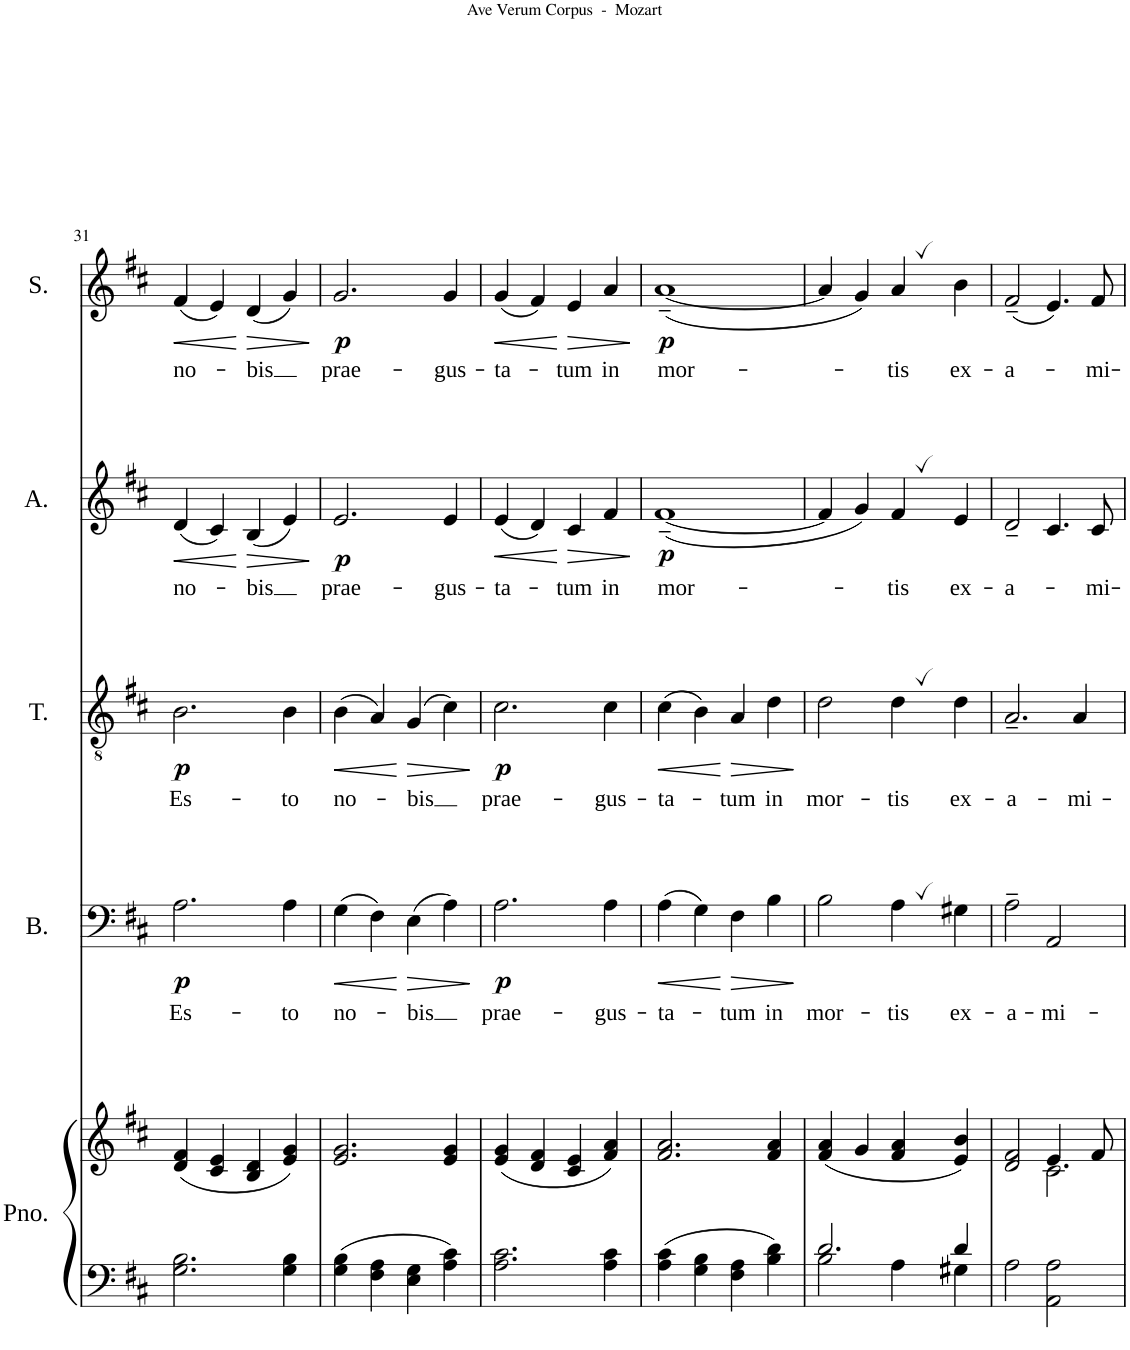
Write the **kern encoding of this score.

**kern	**kern	**kern	**text	**dynam	**kern	**text	**dynam	**kern	**text	**dynam	**kern	**text	**dynam
*part5	*part5	*part4	*part4	*part4	*part3	*part3	*part3	*part2	*part2	*part2	*part1	*part1	*part1
*staff6	*staff5	*staff4	*staff4	*staff4	*staff3	*staff3	*staff3	*staff2	*staff2	*staff2	*staff1	*staff1	*staff1
*I"Piano	*	*I"Bass	*	*	*I"Tenor	*	*	*I"Alto	*	*	*I"Soprano	*	*
*I'Pno.	*	*I'B.	*	*	*I'T.	*	*	*I'A.	*	*	*I'S.	*	*
!!LO:PB:g=z
*clefF4	*clefG2	*clefF4	*	*	*clefGv2	*	*	*clefG2	*	*	*clefG2	*	*
*k[f#c#]	*k[f#c#]	*k[f#c#]	*	*	*k[f#c#]	*	*	*k[f#c#]	*	*	*k[f#c#]	*	*
*M4/4	*M4/4	*M4/4	*	*	*M4/4	*	*	*M4/4	*	*	*M4/4	*	*
*met(c|)	*met(c|)	*met(c|)	*	*	*met(c|)	*	*	*met(c|)	*	*	*met(c|)	*	*
=31	=31	=31	=31	=31	=31	=31	=31	=31	=31	=31	=31	=31	=31
!	!	!	!LO:LY:b	!LO:DY:b	!	!LO:LY:b	!LO:DY:b	!	!LO:LY:b	!LO:HP:b	!	!LO:LY:b	!LO:HP:b
2.G\ 2.B\	(4d/ 4f#/	2.A\	Es-	p	2.B\	Es-	p	(4d/	no-	<	(4f#/	no-	<
.	4c#/ 4e/	.	.	.	.	.	.	4c#/)	.	.	4e/)	.	.
!	!	!	!	!	!	!	!	!	!LO:LY:b	!LO:HP:n=1:b	!	!LO:LY:b	!LO:HP:n=1:b
.	4B/ 4d/	.	.	.	.	.	.	(4B/	-bis	[ >	(4d/	-bis	[ >
!	!	!	!LO:LY:b	!	!	!LO:LY:b	!	!	!	!	!	!	!
4G\ 4B\	4e/ 4g/)	4A\	-to	.	4B\	-to	.	4e/)	.	.	4g/)	.	.
.	.	.	.	.	.	.	.	.	.	]	.	.	]
=32	=32	=32	=32	=32	=32	=32	=32	=32	=32	=32	=32	=32	=32
!	!	!	!LO:LY:b	!LO:HP:b	!	!LO:LY:b	!LO:HP:b	!	!LO:LY:b	!LO:DY:b	!	!LO:LY:b	!LO:DY:b
4G\ 4B\	2.e/ 2.g/	(4G\	no-	<	(4B\	no-	<	2.e/	prae-	p	2.g/	prae-	p
4F#\ 4A\	.	4F#\)	.	.	4A/)	.	.	.	.	.	.	.	.
!	!	!	!LO:LY:b	!LO:HP:n=1:b	!	!LO:LY:b	!LO:HP:n=1:b	!	!	!	!	!	!
4E\ 4G\	.	(4E\	-bis	[ >	(4G/	-bis	[ >	.	.	.	.	.	.
!	!	!	!	!	!	!	!	!	!LO:LY:b	!	!	!LO:LY:b	!
4A\ 4c#\	4e/ 4g/	4A\)	.	.	4c#\)	.	.	4e/	-gus-	.	4g/	-gus-	.
.	.	.	.	]	.	.	]	.	.	.	.	.	.
=33	=33	=33	=33	=33	=33	=33	=33	=33	=33	=33	=33	=33	=33
!	!	!	!LO:LY:b	!LO:DY:b	!	!LO:LY:b	!LO:DY:b	!	!LO:LY:b	!LO:HP:b	!	!LO:LY:b	!LO:HP:b
2.A\ 2.c#\	(4e/ 4g/	2.A\	prae-	p	2.c#\	prae-	p	(4e/	-ta-	<	(4g/	-ta-	<
.	4d/ 4f#/	.	.	.	.	.	.	4d/)	.	.	4f#/)	.	.
!	!	!	!	!	!	!	!	!	!LO:LY:b	!LO:HP:n=1:b	!	!LO:LY:b	!LO:HP:n=1:b
.	4c#/ 4e/	.	.	.	.	.	.	4c#/	-tum	[ >	4e/	-tum	[ >
!	!	!	!LO:LY:b	!	!	!LO:LY:b	!	!	!LO:LY:b	!	!	!LO:LY:b	!
4A\ 4c#\	4f#/ 4a/)	4A\	-gus-	.	4c#\	-gus-	.	4f#/	in	.	4a/	in	.
.	.	.	.	.	.	.	.	.	.	]	.	.	]
=34	=34	=34	=34	=34	=34	=34	=34	=34	=34	=34	=34	=34	=34
!	!	!	!LO:LY:b	!LO:HP:b	!	!LO:LY:b	!LO:HP:b	!	!LO:LY:b	!LO:DY:b	!	!LO:LY:b	!LO:DY:b
4A\ 4c#\	2.f#/ 2.a/	(4A\	-ta-	<	(4c#\	-ta-	<	(<[1f#~	mor-	p	(<[1a~	mor-	p
4G\ 4B\	.	4G\)	.	.	4B\)	.	.	.	.	.	.	.	.
!	!	!	!LO:LY:b	!LO:HP:n=1:b	!	!LO:LY:b	!LO:HP:n=1:b	!	!	!	!	!	!
4F#\ 4A\	.	4F#\	-tum	[ >	4A/	-tum	[ >	.	.	.	.	.	.
!	!	!	!LO:LY:b	!	!	!LO:LY:b	!	!	!	!	!	!	!
4B\ 4d\	4f#/ 4a/	4B\	in	.	4d\	in	.	.	.	.	.	.	.
.	.	.	.	]	.	.	]	.	.	.	.	.	.
=35	=35	=35	=35	=35	=35	=35	=35	=35	=35	=35	=35	=35	=35
*^	*	*	*	*	*	*	*	*	*	*	*	*	*
!	!	!	!	!LO:LY:b	!	!	!LO:LY:b	!	!	!	!	!	!	!
2B\	2.d/	(4f#/ 4a/	2B\	mor-	.	2d\	mor-	.	4f#/]	.	.	4a/]	.	.
.	.	4g/	.	.	.	.	.	.	4g/)	.	.	4g/)	.	.
!	!	!	!	!LO:LY:b	!	!	!LO:LY:b	!	!	!LO:LY:b	!	!	!LO:LY:b	!
4A\	.	4f#/ 4a/	4A,\	-tis	.	4d,\	-tis	.	4f#,/	-tis	.	4a,/	-tis	.
!	!	!	!	!LO:LY:b	!	!	!LO:LY:b	!	!	!LO:LY:b	!	!	!LO:LY:b	!
4G#X\	4d/	4e/ 4b/)	4G#X\	ex-	.	4d\	ex-	.	4e/	ex-	.	4b\	ex-	.
=36	=36	=36	=36	=36	=36	=36	=36	=36	=36	=36	=36	=36	=36	=36
*	*	*^	*	*	*	*	*	*	*	*	*	*	*	*
!	!	!	!	!	!LO:LY:b	!	!	!LO:LY:b	!	!	!LO:LY:b	!	!	!LO:LY:b	!
*v	*v	*	*	*	*	*	*	*	*	*	*	*	*	*	*
2A\	2d/ 2f#/	2ryy	2A~\	-a-	.	2.A~/	-a-	.	2d~/	-a-	.	(2f#~/	-a-	.
!	!	!	!	!LO:LY:b	!	!	!	!	!	!	!	!	!	!
2AA\ 2A\	2c#\	4.e/	2AA/	-mi-	.	.	.	.	4.c#/	.	.	4.e/)	.	.
!	!	!	!	!	!	!	!LO:LY:b	!	!	!	!	!	!	!
.	.	.	.	.	.	4A/	-mi-	.	.	.	.	.	.	.
!	!	!	!	!	!	!	!	!	!	!LO:LY:b	!	!	!LO:LY:b	!
.	.	8f#/	.	.	.	.	.	.	8c#/	-mi-	.	8f#/	-mi-	.
*	*v	*v	*	*	*	*	*	*	*	*	*	*	*	*
=	=	=	=	=	=	=	=	=	=	=	=	=	=
*-	*-	*-	*-	*-	*-	*-	*-	*-	*-	*-	*-	*-	*-
